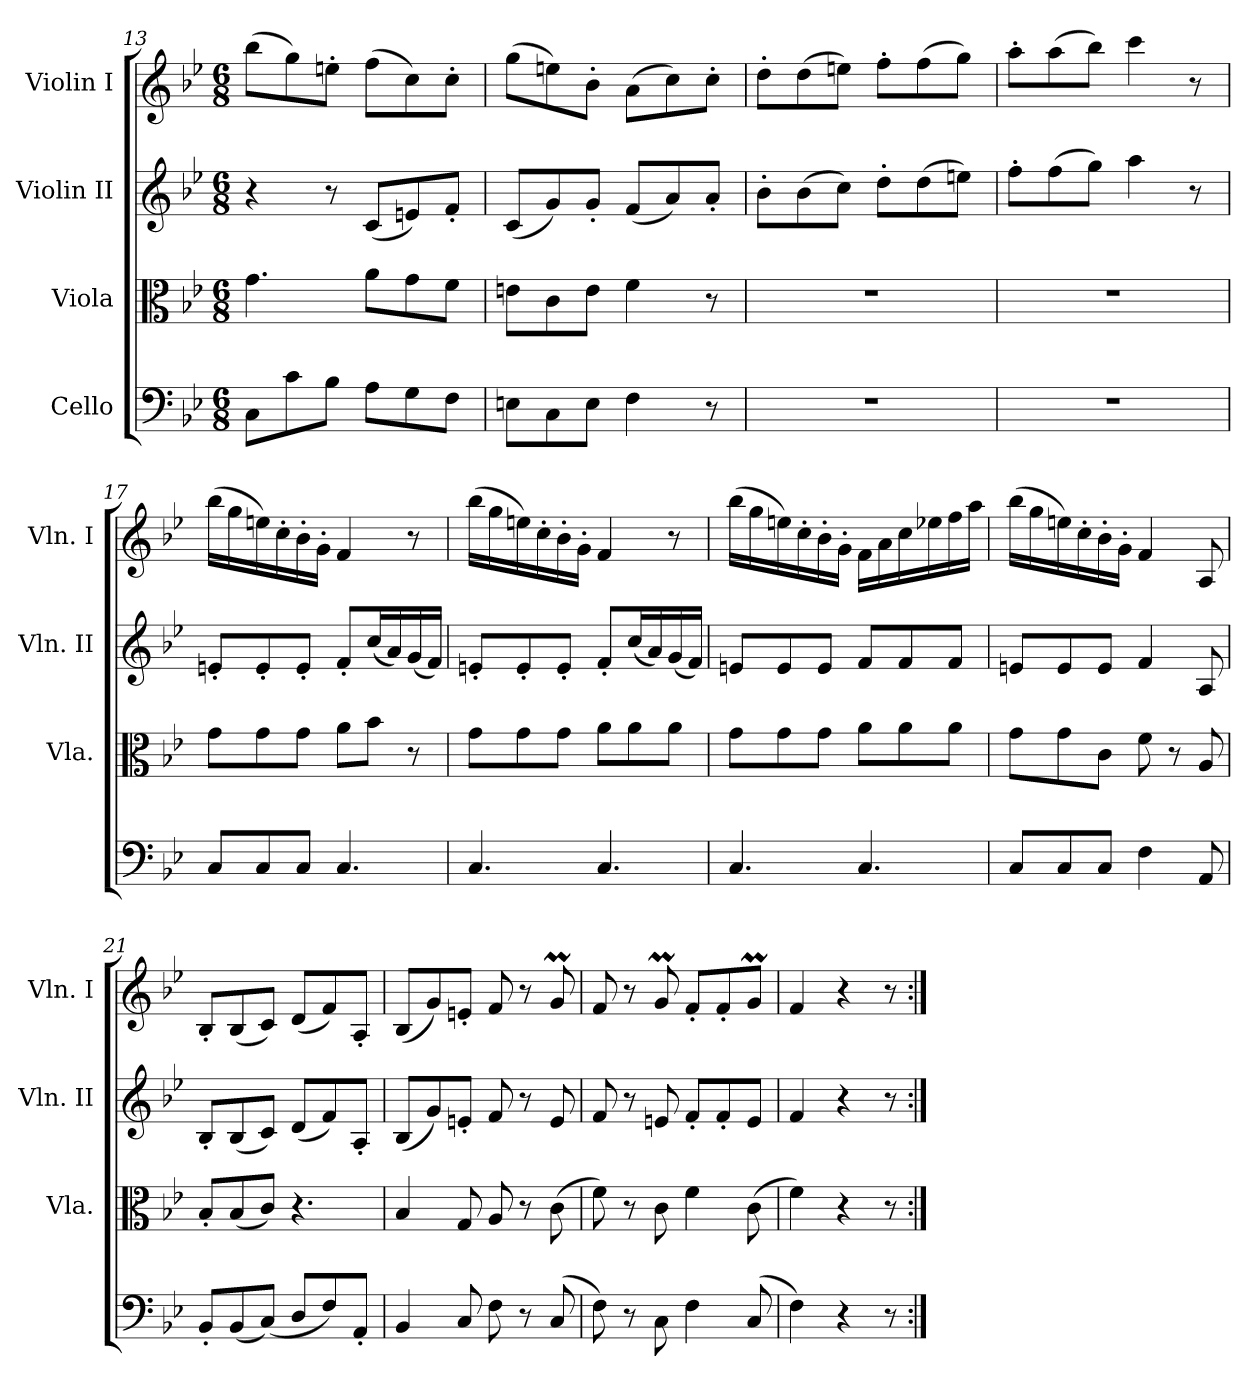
**kern	**kern	**kern	**kern
*part4	*part3	*part2	*part1
*staff4	*staff3	*staff2	*staff1
*I"Cello	*I"Viola	*I"Violin II	*I"Violin I
*	*I'Vla.	*I'Vln. II	*I'Vln. I
*clefF4	*clefC3	*clefG2	*clefG2
*k[b-e-]	*k[b-e-]	*k[b-e-]	*k[b-e-]
*B-:	*B-:	*B-:	*B-:
*M6/8	*M6/8	*M6/8	*M6/8
=13	=13	=13	=13
8C\L	4.g\	4r	(>8bb-\L
8c\	.	.	8gg\)
8B-\J	.	8r	8een'\J
8A\L	8a\L	(8c/L	(>8ff\L
8G\	8g\	8en/)	8cc\)
8F\J	8f\J	8f'/J	8cc'\J
=14	=14	=14	=14
8En\L	8en\L	(8c/L	(>8gg\L
8C\	8c\	8g/)	8een\)
8E\J	8e\J	8g'/J	8b-'\J
4F\	4f\	(8f/L	(>8a\L
.	.	8a/)	8cc\)
8r	8r	8a'/J	8cc'\J
=15	=15	=15	=15
2.r	2.r	8b-'\L	8dd'\L
.	.	(>8b-\	(>8dd\
.	.	8cc\J)	8een\J)
.	.	8dd'\L	8ff'\L
.	.	(>8dd\	(>8ff\
.	.	8een\J)	8gg\J)
=16	=16	=16	=16
2.r	2.r	8ff'\L	8aa'\L
.	.	(>8ff\	(>8aa\
.	.	8gg\J)	8bb-\J)
.	.	4aa\	4ccc\
.	.	8r	8r
!!LO:PB:g=z
=17	=17	=17	=17
8C/L	8g\L	8en'/L	(>16bb-\LL
.	.	.	16gg\
8C/	8g\	8e'/	16een\)
.	.	.	16cc'\
8C/J	8g\J	8e'/J	16b-'\
.	.	.	16g'\JJ
4.C/	8a\L	8f'/L	4f/
.	8b-\J	(16cc/L	.
.	.	16a/)	.
.	8r	(16g/	8r
.	.	16f/JJ)	.
!!LO:LB:g=z
=18	=18	=18	=18
4.C/	8g\L	8en'/L	(>16bb-\LL
.	.	.	16gg\
.	8g\	8e'/	16een\)
.	.	.	16cc'\
.	8g\J	8e'/J	16b-'\
.	.	.	16g'\JJ
4.C/	8a\L	8f'/L	4f/
.	8a\	(16cc/L	.
.	.	16a/)	.
.	8a\J	(16g/	8r
.	.	16f/JJ)	.
=19	=19	=19	=19
4.C/	8g\L	8en/L	(>16bb-\LL
.	.	.	16gg\
.	8g\	8e/	16een\)
.	.	.	16cc'\
.	8g\J	8e/J	16b-'\
.	.	.	16g'\JJ
4.C/	8a\L	8f/L	16f\LL
.	.	.	16a\
.	8a\	8f/	16cc\
.	.	.	16ee-X\
.	8a\J	8f/J	16ff\
.	.	.	16aa\JJ
=20	=20	=20	=20
8C/L	8g\L	8en/L	(>16bb-\LL
.	.	.	16gg\
8C/	8g\	8e/	16een\)
.	.	.	16cc'\
8C/J	8c\J	8e/J	16b-'\
.	.	.	16g'\JJ
4F\	8f\	4f/	4f/
.	8r	.	.
8AA/	8A/	8A/	8A/
!!LO:LB:g=z
=21	=21	=21	=21
8BB-'/L	8B-'/L	8B-'/L	8B-'/L
(8BB-/	(8B-/	(8B-/	(8B-/
(8C/J)	8c/J)	8c/J)	8c/J)
8D/L	4.r	(8d/L	(8d/L
8F/)	.	8f/)	8f/)
8AA'/J	.	8A'/J	8A'/J
=22	=22	=22	=22
4BB-/	4B-/	(8B-/L	(8B-/L
.	.	8g/)	8g/)
8C/	8G/	8en'/J	8en'/J
8F\	8A/	8f/	8f/
8r	8r	8r	8r
(8C/	(>8c\	8e/	8gM/
=23	=23	=23	=23
8F\)	8f\)	8f/	8f/
8r	8r	8r	8r
8C\	8c\	8en/	8gM/
4F\	4f\	8f'/L	8f'/L
.	.	8f'/	8f'/
(>8C/	(>8c\	8e/J	8gM/J
!!LO:PB:g=z
=24	=24	=24	=24
4F\)	4f\)	4f/	4f/
4r	4r	4r	4r
8r	8r	8r	8r
=:|!	=:|!	=:|!	=:|!
*-	*-	*-	*-
